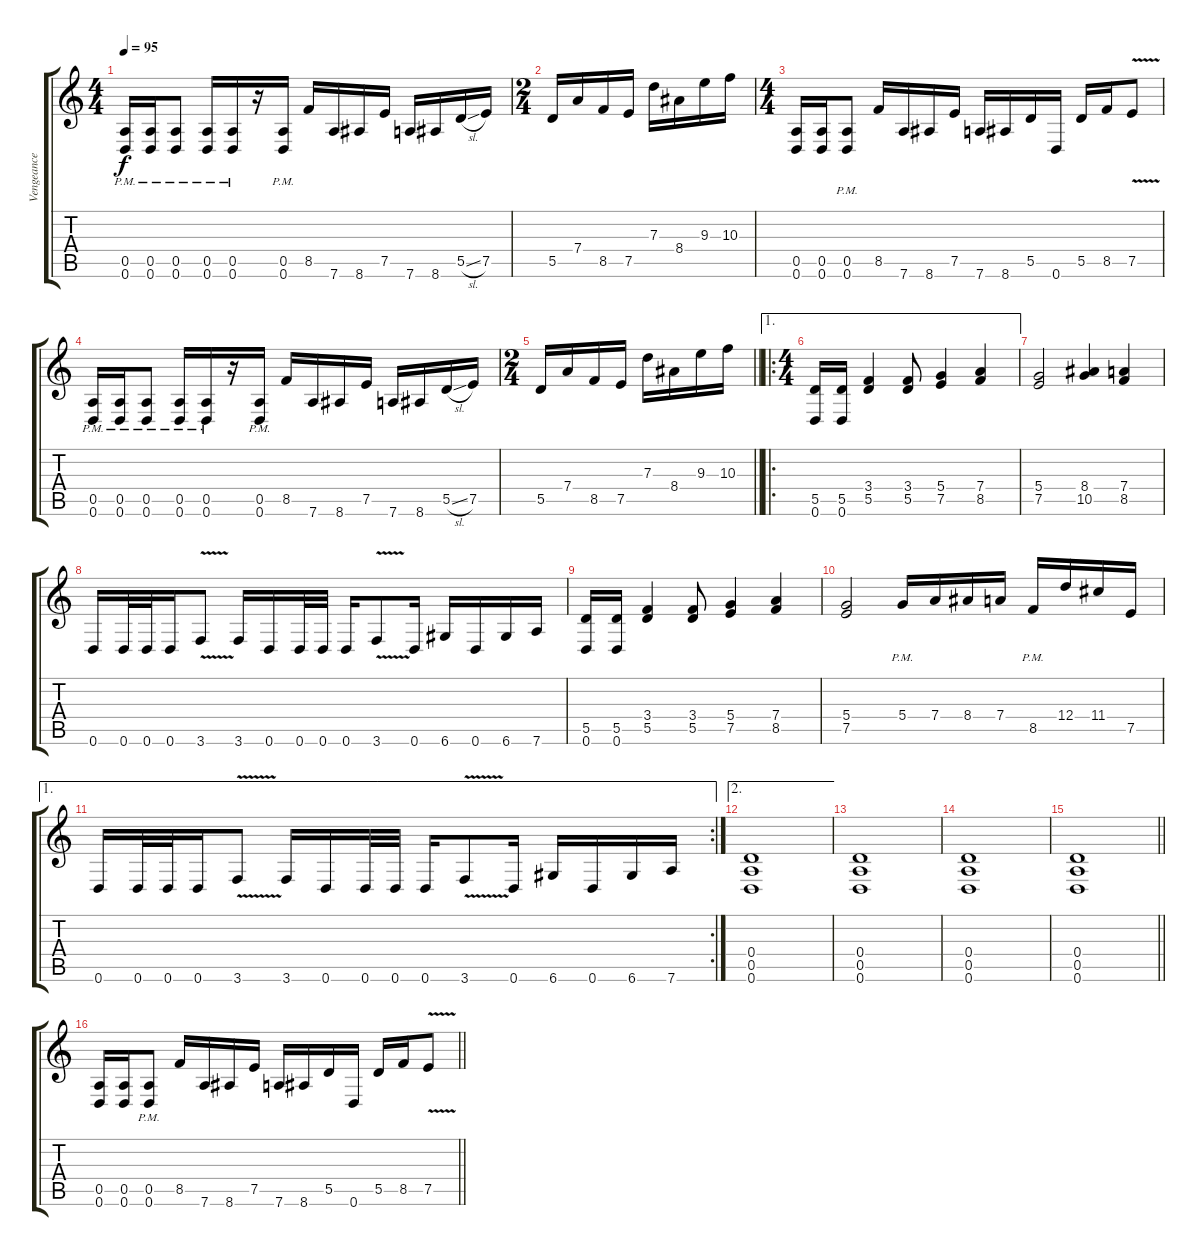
\track ("Vengeance" "Vengeance") {instrument distortionguitar}
\staff {score tabs}
\tuning (E4 B3 G3 D3 A2 D2) {hide}
\ts (4 4)
\tempo 95
\clef g2
\ks c
(0.5{pm} 0.6{pm}).16{dy f} (0.5{pm} 0.6{pm}).16 (0.5{pm} 0.6{pm}).8 (0.5{pm} 0.6{pm}).16 (0.5{pm} 0.6{pm}).16 r.16 (0.5{pm} 0.6{pm}).16 8.5.16 7.6.16 8.6.16 7.5.16 7.6.16 8.6.16 5.5{sl}.16 7.5.16 |
\ts (2 4)
5.5.16 7.4.16 8.5.16 7.5.16 7.3.16 8.4.16 9.3.16 10.3.16 |
\ts (4 4)
(0.5 0.6).16 (0.5 0.6).16 (0.5{pm} 0.6{pm}).8 8.5.16 7.6.16 8.6.16 7.5.16 7.6.16 8.6.16 5.5.16 0.6.16 5.5.16 8.5.16 7.5{v}.8 |
(0.5{pm} 0.6{pm}).16 (0.5{pm} 0.6{pm}).16 (0.5{pm} 0.6{pm}).8 (0.5{pm} 0.6{pm}).16 (0.5{pm} 0.6{pm}).16 r.16 (0.5{pm} 0.6{pm}).16 8.5.16 7.6.16 8.6.16 7.5.16 7.6.16 8.6.16 5.5{sl}.16 7.5.16 |
\ts (2 4)
\barLineRight lightlight
5.5.16 7.4.16 8.5.16 7.5.16 7.3.16 8.4.16 9.3.16 10.3.16 |
\ae 1
\ro
\ts (4 4)
(5.5 0.6).16 (5.5 0.6).16 (3.4 5.5).4 (3.4 5.5).8 (5.4 7.5).4 (7.4 8.5).4 |
(5.4 7.5).2 (8.4 10.5).4 (7.4 8.5).4 |
0.6.16 0.6.32 0.6.32 0.6.16 3.6{v}.8 3.6.16 0.6.16 0.6.32 0.6.32 0.6.16 3.6{v}.8 0.6.16 6.6.16 0.6.16 6.6.16 7.6.16 |
(5.5 0.6).16 (5.5 0.6).16 (3.4 5.5).4 (3.4 5.5).8 (5.4 7.5).4 (7.4 8.5).4 |
(5.4 7.5).2 5.4{pm}.16 7.4.16 8.4.16 7.4.16 8.5{pm}.16 12.4.16 11.4.16 7.5.16 |
\ae 1
\rc 2
0.6.16 0.6.32 0.6.32 0.6.16 3.6{v}.8 3.6.16 0.6.16 0.6.32 0.6.32 0.6.16 3.6{v}.8 0.6.16 6.6.16 0.6.16 6.6.16 7.6.16 |
\ae 2
(0.4 0.5 0.6).1 |
(0.4 0.5 0.6).1 |
(0.4 0.5 0.6).1 |
\barLineRight lightlight
(0.4 0.5 0.6).1 |
\barLineRight lightlight
(0.5 0.6).16 (0.5 0.6).16 (0.5{pm} 0.6{pm}).8 8.5.16 7.6.16 8.6.16 7.5.16 7.6.16 8.6.16 5.5.16 0.6.16 5.5.16 8.5.16 7.5{v}.8
